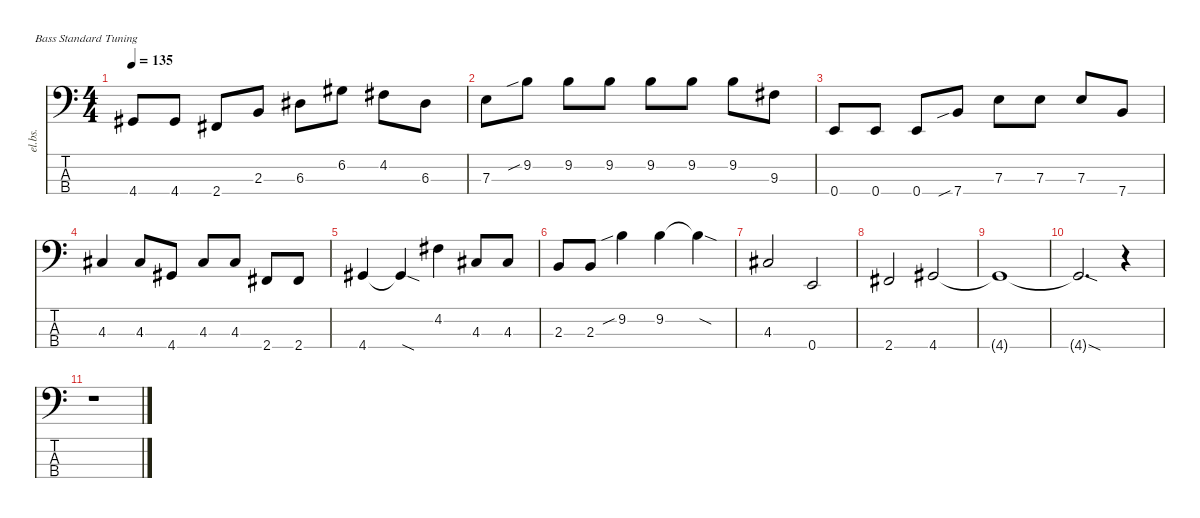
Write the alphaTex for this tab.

\defaultSystemsLayout 4
\hideDynamics
\bracketExtendMode nobrackets
\track ("Electric Bass" "el.bs.") {mute instrument electricbassfinger}
\staff {score tabs}
\tuning (G2 D2 A1 E1)
\ts (4 4)
\tempo 135
\clef f4
\ks c
4.4{acc #}.8{dy mf beam Up} 4.4{acc #}.8{beam Up} 2.4{acc #}.8{beam Up} 2.3.8{beam Up} 6.3{acc #}.8{beam Down} 6.2{acc #}.8{beam Down} 4.2{acc #}.8{beam Down} 6.3{acc #}.8{beam Down} |
7.3.8{beam Down} 9.2{sib}.8{beam Down} 9.2.8{beam Down} 9.2.8{beam Down} 9.2.8{beam Down} 9.2.8{beam Down} 9.2.8{beam Down} 9.3{acc #}.8{beam Down} |
0.4.8{beam Up} 0.4.8{beam Up} 0.4.8{beam Up} 7.4{sib}.8{beam Up} 7.3.8{beam Down} 7.3.8{beam Down} 7.3.8{beam Up} 7.4.8{beam Up} |
4.3{acc #}.4{beam Up} 4.3{acc #}.8{beam Up} 4.4{acc #}.8{beam Up} 4.3{acc #}.8{beam Up} 4.3{acc #}.8{beam Up} 2.4{acc #}.8{beam Up} 2.4{acc #}.8{beam Up} |
4.4{acc #}.4{beam Up} 4.4{sod t acc #}.4{beam Up} 4.2{acc #}.4{beam Down} 4.3{acc #}.8{beam Up} 4.3{acc #}.8{beam Up} |
2.3.8{beam Up} 2.3.8{beam Up} 9.2{sib}.4{beam Down} 9.2.4{beam Down} 9.2{sod t}.4{beam Down} |
4.3{acc #}.2{beam Up} 0.4.2{beam Up} |
2.4{acc #}.2{beam Up} 4.4{acc #}.2{beam Up} |
4.4{t acc #}.1{beam Up} |
4.4{sod t acc #}.2{d beam Up} r.4{beam Down} |
r.1{beam Down}
